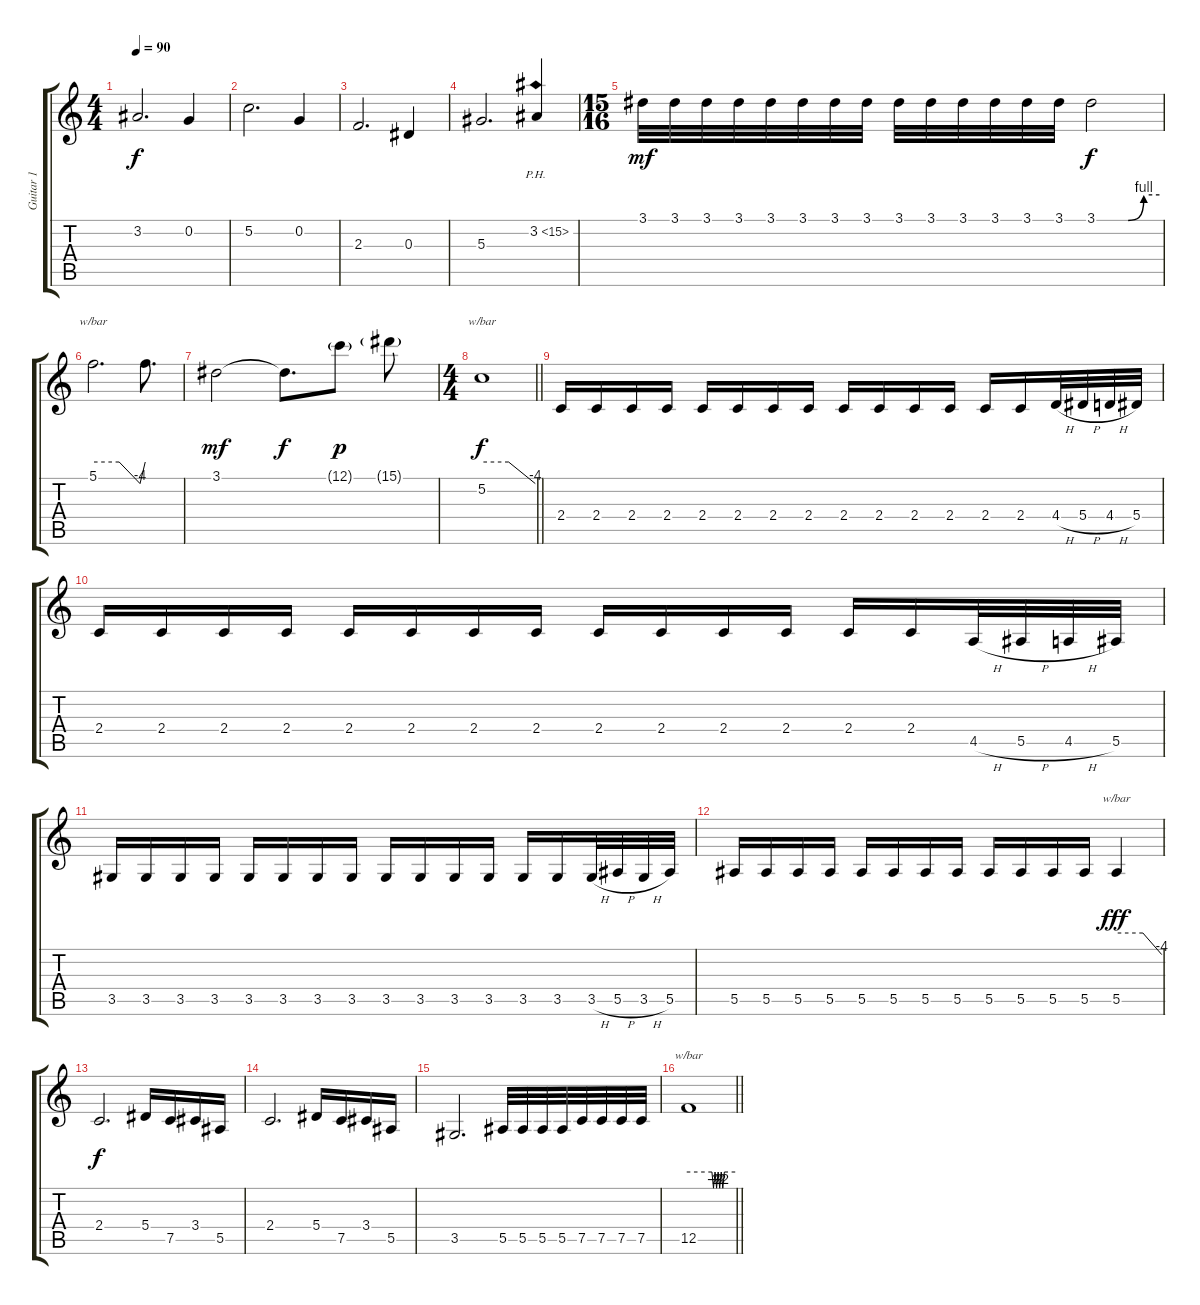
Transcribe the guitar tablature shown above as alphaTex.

\track ("Guitar 1" "Guitar 1") {instrument distortionguitar}
\staff {score tabs}
\tuning (C4 G3 Eb3 Bb2 F2 C2) {hide}
\ts (4 4)
\tempo 90
\clef g2
\ks c
3.2.2{d dy f} 0.2.4 |
5.2.2{d} 0.2.4 |
2.3.2{d} 0.3.4 |
5.3.2{d} 3.2{ph 12}.4 |
\ts (15 16)
3.1.32{dy mf} 3.1.32 3.1.32 3.1.32 3.1.32 3.1.32 3.1.32 3.1.32 3.1.32 3.1.32 3.1.32 3.1.32 3.1.32 3.1.32 3.1{be (custom 0 0 15 0 30 0 45 4 60 4)}.2{dy f} |
5.1.2{d tbe (custom default 0 0 30 0 54 -16 60 0)} 5.1{t}.8{d} |
3.1.2{dy mf} 3.1{t}.8{d dy f} 12.1{g}.8{dy p} 15.1{g}.8 |
\ts (4 4)
\barLineRight lightlight
5.2.1{tbe (custom default 0 0 30 0 60 -16) dy f} |
\section ("" "")
2.4.16 2.4.16 2.4.16 2.4.16 2.4.16 2.4.16 2.4.16 2.4.16 2.4.16 2.4.16 2.4.16 2.4.16 2.4.16 2.4.16 4.4{h}.32 5.4{h}.32 4.4{h}.32 5.4.32 |
2.4.16 2.4.16 2.4.16 2.4.16 2.4.16 2.4.16 2.4.16 2.4.16 2.4.16 2.4.16 2.4.16 2.4.16 2.4.16 2.4.16 4.5{h}.32 5.5{h}.32 4.5{h}.32 5.5.32 |
3.5.16 3.5.16 3.5.16 3.5.16 3.5.16 3.5.16 3.5.16 3.5.16 3.5.16 3.5.16 3.5.16 3.5.16 3.5.16 3.5.16 3.5{h}.32 5.5{h}.32 3.5{h}.32 5.5.32 |
5.5.16 5.5.16 5.5.16 5.5.16 5.5.16 5.5.16 5.5.16 5.5.16 5.5.16 5.5.16 5.5.16 5.5.16 5.5.4{tbe (custom default 0 0 35 0 60 -16) dy fff} |
2.4.2{d dy f} 5.4.16 7.5.16 3.4.16 5.5.16 |
2.4.2{d} 5.4.16 7.5.16 3.4.16 5.5.16 |
3.5.2{d} 5.5.32 5.5.32 5.5.32 5.5.32 7.5.32 7.5.32 7.5.32 7.5.32 |
\barLineRight lightlight
12.5.1{tbe (custom default 0 0 30 0 32 -8 34 0 36 -8 38 0 40 -8 42 0 44 -8 46 0 60 0)}
